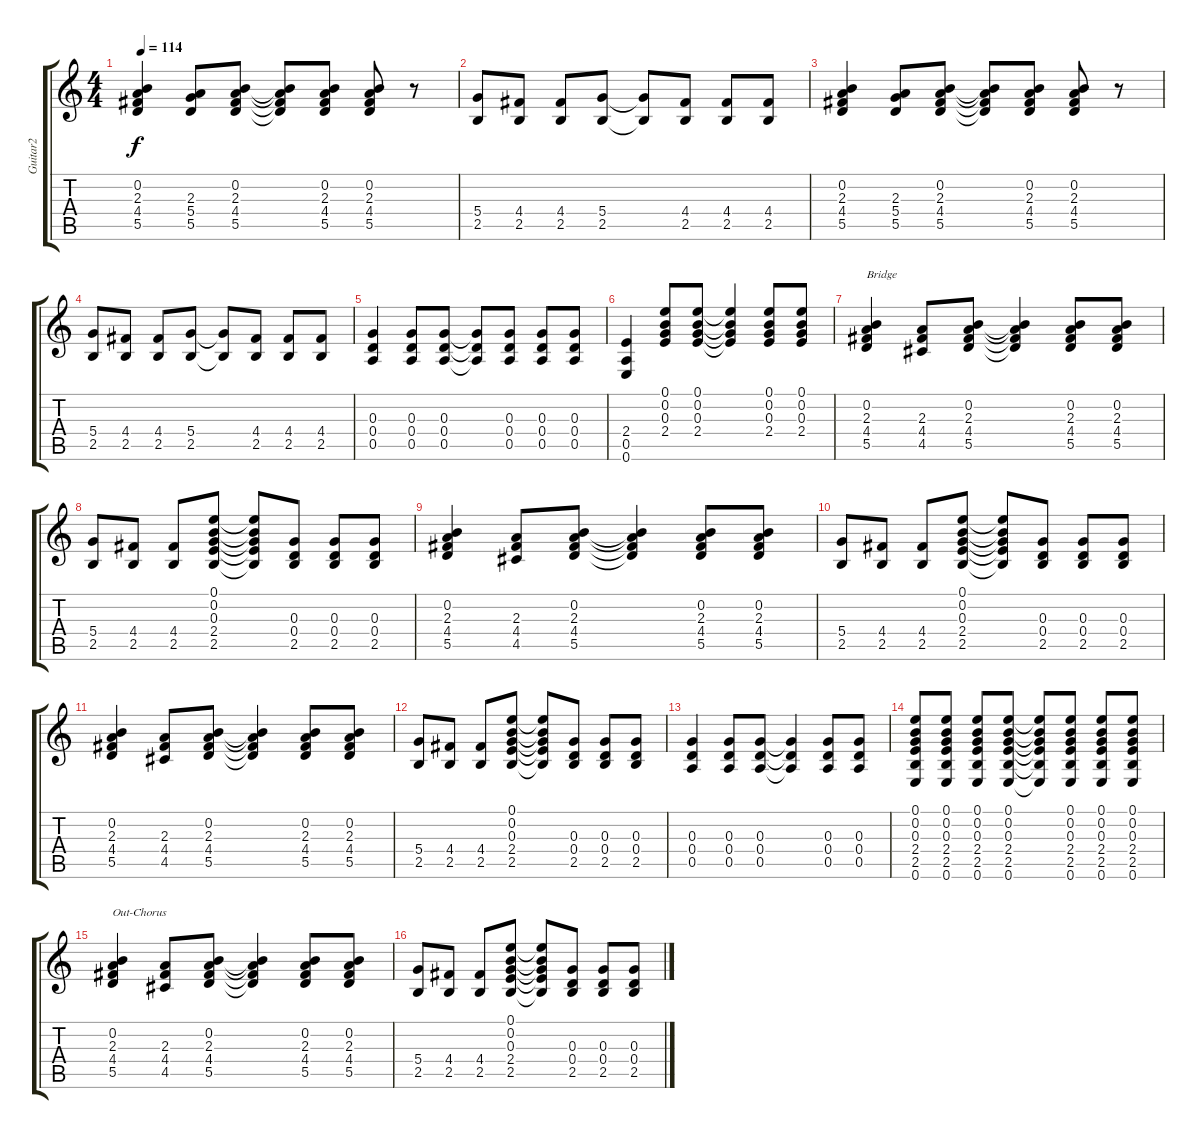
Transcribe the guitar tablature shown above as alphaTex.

\track ("Guitar2" "Guitar2") {instrument electricguitarclean}
\staff {score tabs}
\tuning (E4 B3 G3 D3 A2 E2) {hide}
\ts (4 4)
\tempo 114
\clef g2
\ks c
(0.2 2.3 4.4 5.5).4{dy f} (2.3 5.4 5.5).8 (0.2 2.3 4.4 5.5).8 (0.2{t} 2.3{t} 4.4{t} 5.5{t}).8 (0.2 2.3 4.4 5.5).8 (0.2 2.3 4.4 5.5).8 r.8 |
(5.4 2.5).8 (4.4 2.5).8 (4.4 2.5).8 (5.4 2.5).8 (5.4{t} 2.5{t}).8 (4.4 2.5).8 (4.4 2.5).8 (4.4 2.5).8 |
(0.2 2.3 4.4 5.5).4 (2.3 5.4 5.5).8 (0.2 2.3 4.4 5.5).8 (0.2{t} 2.3{t} 4.4{t} 5.5{t}).8 (0.2 2.3 4.4 5.5).8 (0.2 2.3 4.4 5.5).8 r.8 |
(5.4 2.5).8 (4.4 2.5).8 (4.4 2.5).8 (5.4 2.5).8 (5.4{t} 2.5{t}).8 (4.4 2.5).8 (4.4 2.5).8 (4.4 2.5).8 |
(0.3 0.4 0.5).4 (0.3 0.4 0.5).8 (0.3 0.4 0.5).8 (0.3{t} 0.4{t} 0.5{t}).8 (0.3 0.4 0.5).8 (0.3 0.4 0.5).8 (0.3 0.4 0.5).8 |
(2.4 0.5 0.6).4 (0.1 0.2 0.3 2.4).8 (0.1 0.2 0.3 2.4).8 (0.1{t} 0.2{t} 0.3{t} 2.4{t}).4 (0.1 0.2 0.3 2.4).8 (0.1 0.2 0.3 2.4).8 |
(0.2 2.3 4.4 5.5).4{txt "Bridge"} (2.3 4.4 4.5).8 (0.2 2.3 4.4 5.5).8 (0.2{t} 2.3{t} 4.4{t} 5.5{t}).4 (0.2 2.3 4.4 5.5).8 (0.2 2.3 4.4 5.5).8 |
(5.4 2.5).8 (4.4 2.5).8 (4.4 2.5).8 (0.1 0.2 0.3 2.4 2.5).8 (0.1{t} 0.2{t} 0.3{t} 2.4{t} 2.5{t}).8 (0.3 0.4 2.5).8 (0.3 0.4 2.5).8 (0.3 0.4 2.5).8 |
(0.2 2.3 4.4 5.5).4 (2.3 4.4 4.5).8 (0.2 2.3 4.4 5.5).8 (0.2{t} 2.3{t} 4.4{t} 5.5{t}).4 (0.2 2.3 4.4 5.5).8 (0.2 2.3 4.4 5.5).8 |
(5.4 2.5).8 (4.4 2.5).8 (4.4 2.5).8 (0.1 0.2 0.3 2.4 2.5).8 (0.1{t} 0.2{t} 0.3{t} 2.4{t} 2.5{t}).8 (0.3 0.4 2.5).8 (0.3 0.4 2.5).8 (0.3 0.4 2.5).8 |
(0.2 2.3 4.4 5.5).4 (2.3 4.4 4.5).8 (0.2 2.3 4.4 5.5).8 (0.2{t} 2.3{t} 4.4{t} 5.5{t}).4 (0.2 2.3 4.4 5.5).8 (0.2 2.3 4.4 5.5).8 |
(5.4 2.5).8 (4.4 2.5).8 (4.4 2.5).8 (0.1 0.2 0.3 2.4 2.5).8 (0.1{t} 0.2{t} 0.3{t} 2.4{t} 2.5{t}).8 (0.3 0.4 2.5).8 (0.3 0.4 2.5).8 (0.3 0.4 2.5).8 |
(0.3 0.4 0.5).4 (0.3 0.4 0.5).8 (0.3 0.4 0.5).8 (0.3{t} 0.4{t} 0.5{t}).4 (0.3 0.4 0.5).8 (0.3 0.4 0.5).8 |
(0.1 0.2 0.3 2.4 2.5 0.6).8 (0.1 0.2 0.3 2.4 2.5 0.6).8 (0.1 0.2 0.3 2.4 2.5 0.6).8 (0.1 0.2 0.3 2.4 2.5 0.6).8 (0.1{t} 0.2{t} 0.3{t} 2.4{t} 2.5{t} 0.6{t}).8 (0.1 0.2 0.3 2.4 2.5 0.6).8 (0.1 0.2 0.3 2.4 2.5 0.6).8 (0.1 0.2 0.3 2.4 2.5 0.6).8 |
(0.2 2.3 4.4 5.5).4{txt "Out-Chorus"} (2.3 4.4 4.5).8 (0.2 2.3 4.4 5.5).8 (0.2{t} 2.3{t} 4.4{t} 5.5{t}).4 (0.2 2.3 4.4 5.5).8 (0.2 2.3 4.4 5.5).8 |
(5.4 2.5).8 (4.4 2.5).8 (4.4 2.5).8 (0.1 0.2 0.3 2.4 2.5).8 (0.1{t} 0.2{t} 0.3{t} 2.4{t} 2.5{t}).8 (0.3 0.4 2.5).8 (0.3 0.4 2.5).8 (0.3 0.4 2.5).8
